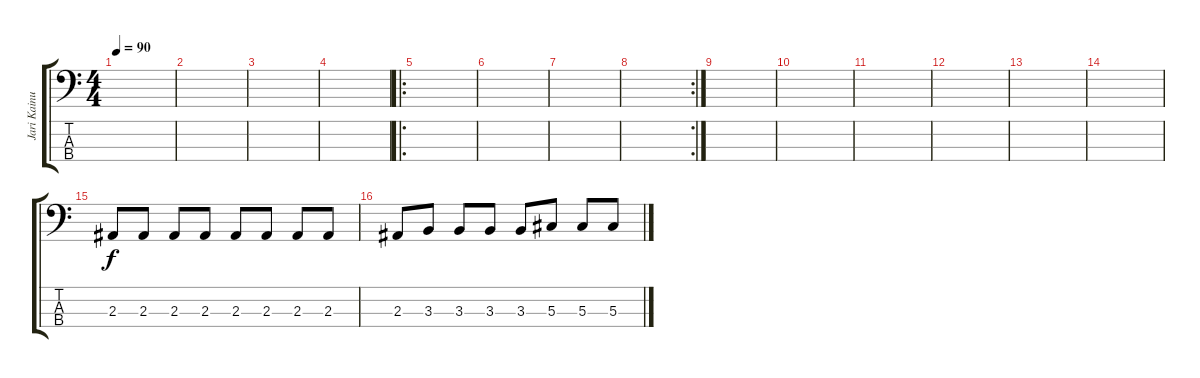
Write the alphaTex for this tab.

\track ("Jari Kainulainen Bass" "Jari Kainu") {instrument synthbass2}
\staff {score tabs}
\tuning (Gb2 Db2 Ab1 Eb1) {hide}
\ts (4 4)
\tempo 90
\clef f4
\ks c
|
|
|
|
\ro
|
|
|
\rc 2
|
|
|
|
|
|
|
2.3.8 2.3.8 2.3.8 2.3.8 2.3.8 2.3.8 2.3.8 2.3.8 |
2.3.8 3.3.8 3.3.8 3.3.8 3.3.8 5.3.8 5.3.8 5.3.8
